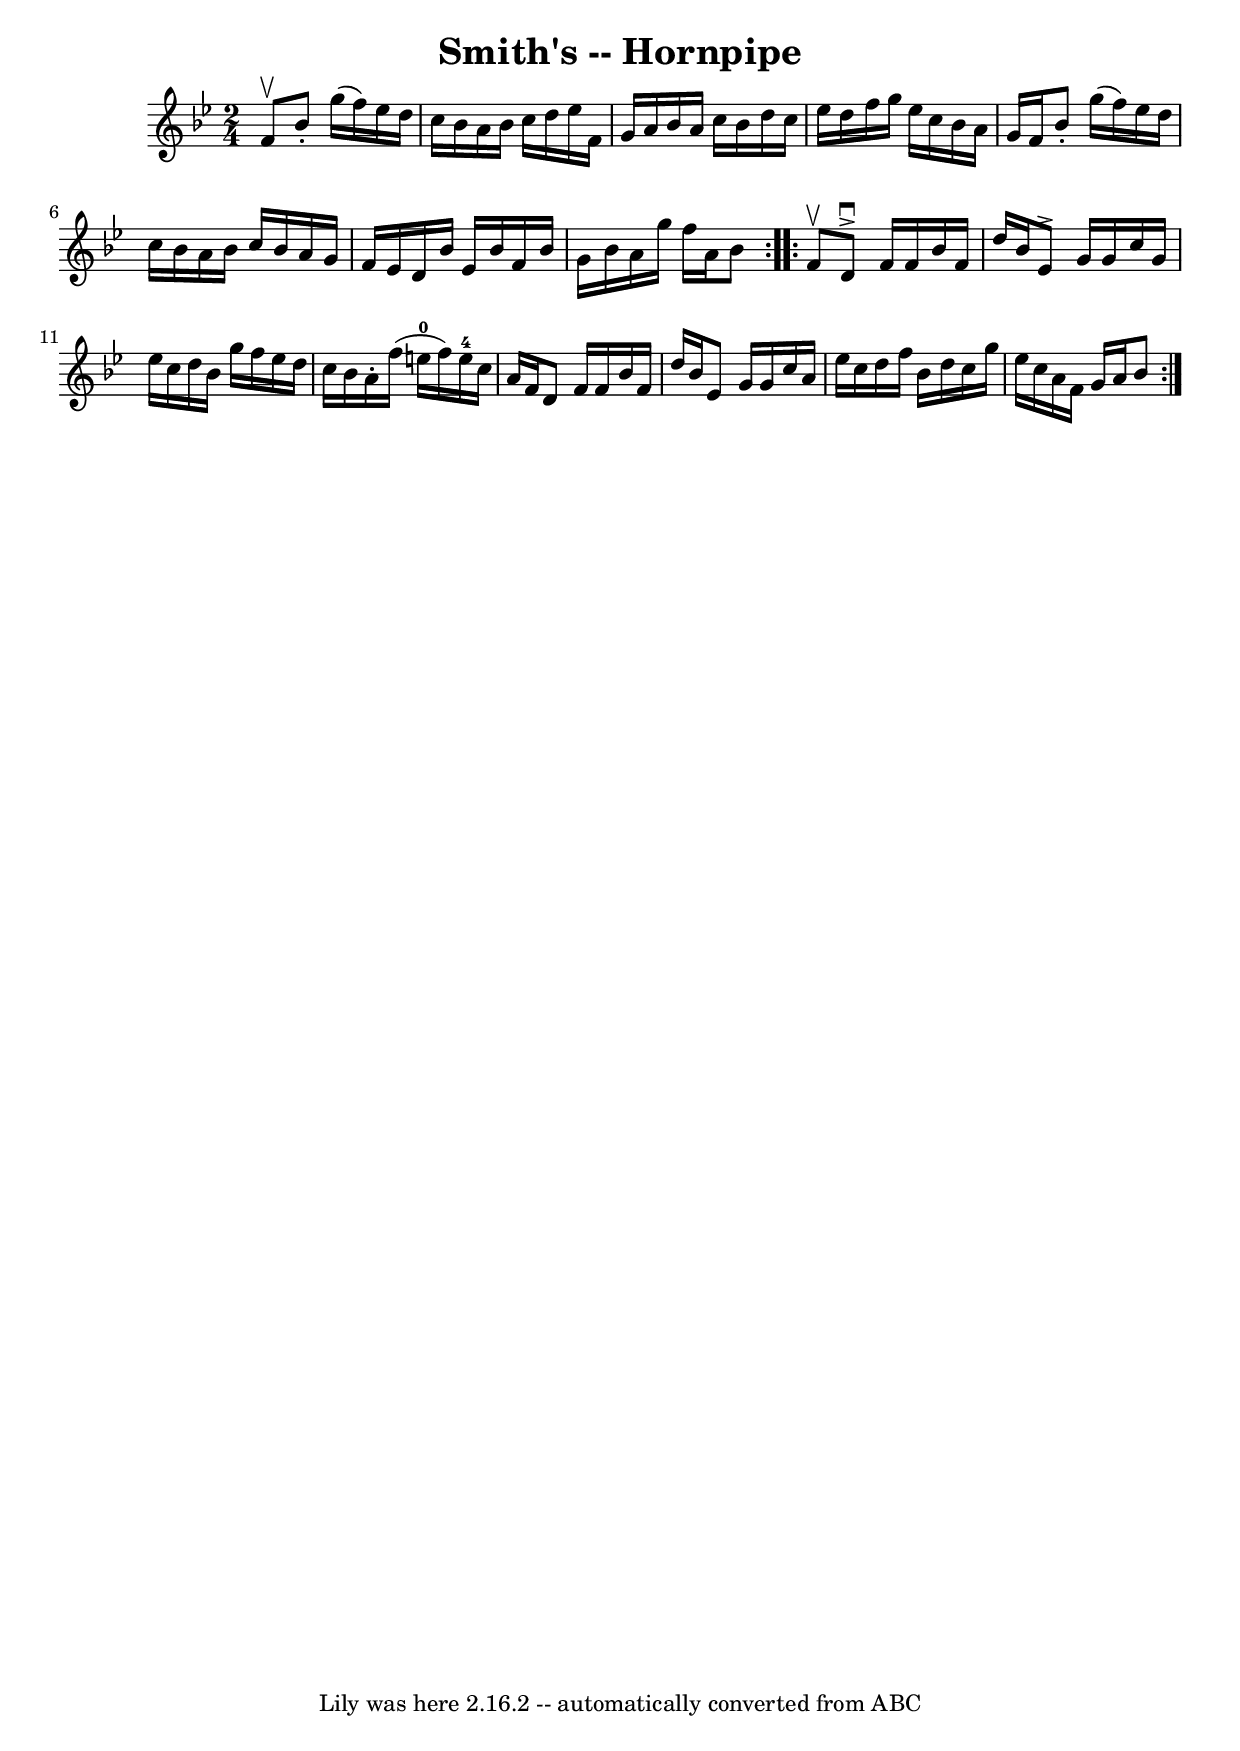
\version "2.16.2"
\include "Mammoth.ily"
\header {
  %% book = "Cole's 1000 Fiddle Tunes"
  crossRefNumber = "1"
  footnotes = ""
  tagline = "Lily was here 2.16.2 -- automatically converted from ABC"
  title = "Smith's -- Hornpipe"

}
voicedefault =  {



  \repeat volta 2 {

    \time 2/4 
    \key bes \major f'8^\upbow |
    bes'8 -. g''16 (f''16  -) ees''16 d''16 c''16 bes'16  |
    a'16 bes'16 c''16    
    d''16 ees''16 f'16 g'16 a'16  |
    bes'16 a'16 c''16    
    bes'16 d''16 c''16 ees''16 d''16  |
    f''16 g''16    
    ees''16 c''16 bes'16 a'16 g'16 f'16  |
    bes'8 -.   
    g''16 (f''16) ees''16 d''16 c''16 bes'16  |
    a'16    
    bes'16 c''16 bes'16 a'16 g'16 f'16 ees'16  |
    d'16    
    bes'16 ees'16 bes'16 f'16 bes'16 g'16 bes'16  |
    a'16 
    g''16 f''16 a'16 bes'8  
  }     
  \repeat volta 2 {
    f'8^\upbow 
    |
    d'8^\downbow^\accent f'16 f'16 bes'16 f'16 d''16    
    bes'16  |
    ees'8^\accent g'16 g'16 c''16 g'16 ees''16    
    c''16  |
    d''16 bes'16 g''16 f''16 ees''16 d''16    
    c''16 bes'16  |
    a'16 -. f''16 (e''16-0 f''16)     
    e''16-4 c''16 a'16 f'16  |
    d'8 f'16 f'16 bes'16  
    f'16 d''16 bes'16  |
    ees'8 g'16 g'16 c''16 a'16    
    ees''16 c''16  |
    d''16 f''16 bes'16 d''16 c''16    
    g''16 ees''16 c''16  |
    a'16 f'16 g'16 a'16 bes'8  
  }  
  

}

\score{
  <<

    \context Staff="default"
    {
      \voicedefault 
      
    }

  >>
  \layout {
    
  }
  \midi {
  }

}
